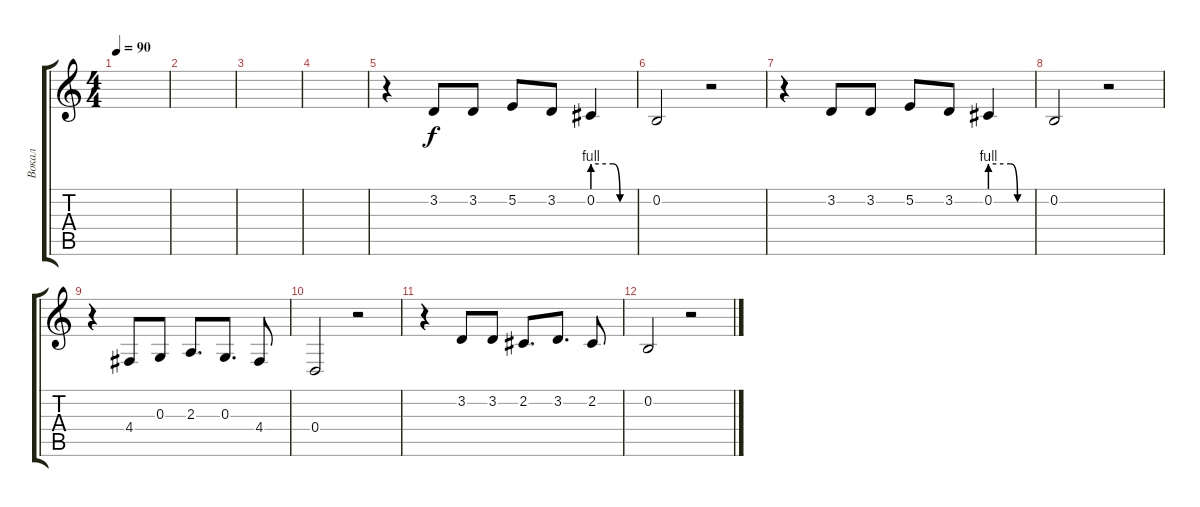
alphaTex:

\track ("Вокал" "Вокал") {instrument flute}
\staff {score tabs}
\tuning (E4 B3 G3 D3 A2 E2) {hide}
\ts (4 4)
\tempo 90
\clef g2
\ks c
|
|
|
|
r.4 3.2.8 3.2.8 5.2.8 3.2.8 0.2{be (custom 0 4 30 4 40 0 60 0)}.4 |
0.2.2 r.2 |
r.4 3.2.8 3.2.8 5.2.8 3.2.8 0.2{be (custom 0 4 30 4 40 0 60 0)}.4 |
0.2.2 r.2 |
r.4 4.4.8 0.3.8 2.3.8{d} 0.3.8{d} 4.4.8 |
0.4.2 r.2 |
r.4 3.2.8 3.2.8 2.2.8{d} 3.2.8{d} 2.2.8 |
0.2.2 r.2
